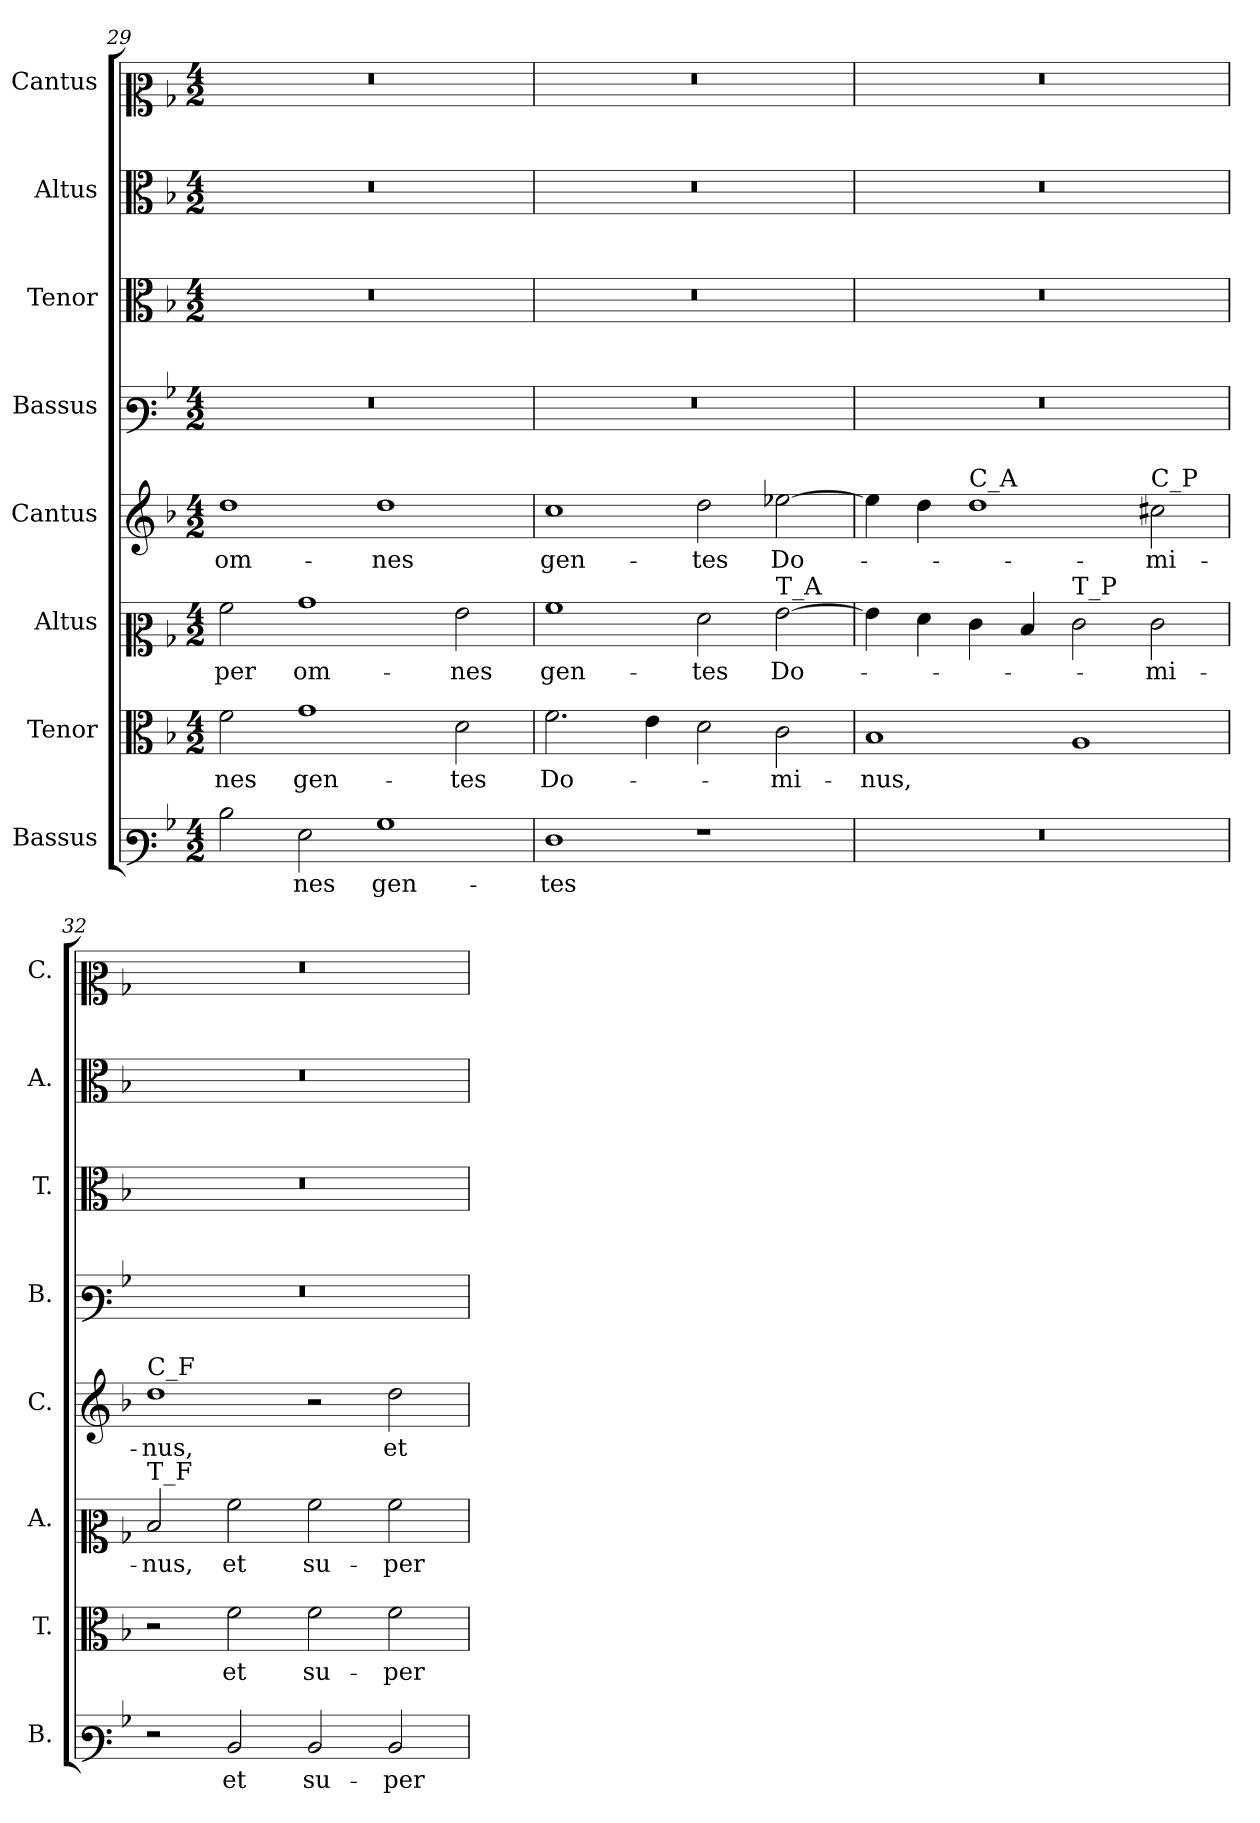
**kern	**text	**kern	**text	**kern	**text	**kern	**text	**kern	**kern	**kern	**kern
*part8	*part8	*part7	*part7	*part6	*part6	*part5	*part5	*part4	*part3	*part2	*part1
*staff8	*staff8	*staff7	*staff7	*staff6	*staff6	*staff5	*staff5	*staff4	*staff3	*staff2	*staff1
*I"Bassus	*	*I"Tenor	*	*I"Altus	*	*I"Cantus	*	*I"Bassus	*I"Tenor	*I"Altus	*I"Cantus
*I'B.	*	*I'T.	*	*I'A.	*	*I'C.	*	*I'B.	*I'T.	*I'A.	*I'C.
*clefF3	*	*clefC3	*	*clefC2	*	*clefG2	*	*clefF3	*clefC3	*clefC3	*clefC2
*k[b-]	*	*k[b-]	*	*k[b-]	*	*k[b-]	*	*k[b-]	*k[b-]	*k[b-]	*k[b-]
*M4/2	*	*M4/2	*	*M4/2	*	*M4/2	*	*M4/2	*M4/2	*M4/2	*M4/2
=29	=29	=29	=29	=29	=29	=29	=29	=29	=29	=29	=29
!	!	!	!	!	!	!	!	!LO:N:vis=1	!LO:N:vis=1	!LO:N:vis=1	!LO:N:vis=1
2d\	.	2f\	-nes	2a\	-per	1dd	om-	0r	0r	0r	0r
2G\	-nes	1g	gen-	1b-	om-	.	.	.	.	.	.
1B-	gen-	.	.	.	.	1dd	-nes	.	.	.	.
.	.	2d\	-tes	2g\	-nes	.	.	.	.	.	.
=30	=30	=30	=30	=30	=30	=30	=30	=30	=30	=30	=30
!	!	!	!	!	!	!	!	!LO:N:vis=1	!LO:N:vis=1	!LO:N:vis=1	!LO:N:vis=1
1F	-tes	2.f\	Do-	1a	gen-	1cc	gen-	0r	0r	0r	0r
.	.	4e\	.	.	.	.	.	.	.	.	.
1r	.	2d\	.	2f\	-tes	2dd\	-tes	.	.	.	.
!	!	!	!	!LO:TX:a:t=T_A	!	!	!	!	!	!	!
.	.	2c\	-mi-	[2g\	Do-	[2ee-X\	Do-	.	.	.	.
=31	=31	=31	=31	=31	=31	=31	=31	=31	=31	=31	=31
!LO:N:vis=1	!	!	!	!	!	!	!	!LO:N:vis=1	!LO:N:vis=1	!LO:N:vis=1	!LO:N:vis=1
0r	.	1B-	-nus,	4g\]	.	4ee-\]	.	0r	0r	0r	0r
.	.	.	.	4f\	.	4dd\	.	.	.	.	.
!	!	!	!	!	!	!LO:TX:a:t=C_A	!	!	!	!	!
.	.	.	.	4e\	.	1dd	.	.	.	.	.
.	.	.	.	4d/	.	.	.	.	.	.	.
!	!	!	!	!LO:TX:a:t=T_P	!	!	!	!	!	!	!
.	.	1A	.	2e\	.	.	.	.	.	.	.
!	!	!	!	!	!	!LO:TX:a:t=C_P	!	!	!	!	!
.	.	.	.	2e\	-mi-	2cc#X\	-mi-	.	.	.	.
=32	=32	=32	=32	=32	=32	=32	=32	=32	=32	=32	=32
!	!	!	!	!	!	!LO:TX:a:t=C_F	!	!	!	!	!
!	!	!	!	!LO:TX:a:t=T_F	!	!	!	!	!	!	!
!	!	!	!	!	!	!	!	!LO:N:vis=1	!LO:N:vis=1	!LO:N:vis=1	!LO:N:vis=1
2r	.	2r	.	2d/	-nus,	1dd	-nus,	0r	0r	0r	0r
2D/	et	2f\	et	2a\	et	.	.	.	.	.	.
2D/	su-	2f\	su-	2a\	su-	2r	.	.	.	.	.
2D/	-per	2f\	-per	2a\	-per	2dd\	et	.	.	.	.
=	=	=	=	=	=	=	=	=	=	=	=
*-	*-	*-	*-	*-	*-	*-	*-	*-	*-	*-	*-
